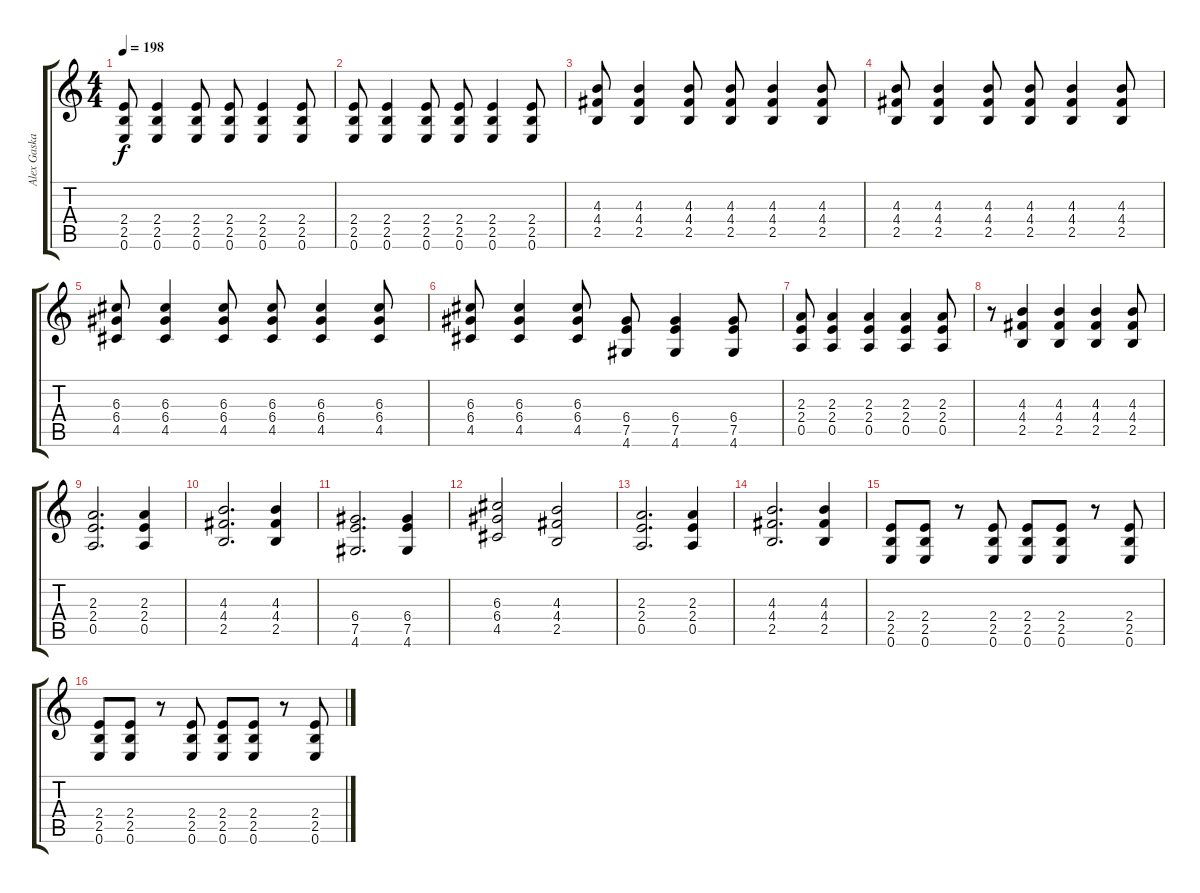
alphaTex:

\track ("Alex Gaskarth (Rhythm Guitar)" "Alex Gaska") {instrument distortionguitar}
\staff {score tabs}
\tuning (E4 B3 G3 D3 A2 E2) {hide}
\ts (4 4)
\tempo 198
\clef g2
\ks c
(2.4 2.5 0.6).8{dy f} (2.4 2.5 0.6).4 (2.4 2.5 0.6).8 (2.4 2.5 0.6).8 (2.4 2.5 0.6).4 (2.4 2.5 0.6).8 |
(2.4 2.5 0.6).8 (2.4 2.5 0.6).4 (2.4 2.5 0.6).8 (2.4 2.5 0.6).8 (2.4 2.5 0.6).4 (2.4 2.5 0.6).8 |
(4.3 4.4 2.5).8 (4.3 4.4 2.5).4 (4.3 4.4 2.5).8 (4.3 4.4 2.5).8 (4.3 4.4 2.5).4 (4.3 4.4 2.5).8 |
(4.3 4.4 2.5).8 (4.3 4.4 2.5).4 (4.3 4.4 2.5).8 (4.3 4.4 2.5).8 (4.3 4.4 2.5).4 (4.3 4.4 2.5).8 |
(6.3 6.4 4.5).8 (6.3 6.4 4.5).4 (6.3 6.4 4.5).8 (6.3 6.4 4.5).8 (6.3 6.4 4.5).4 (6.3 6.4 4.5).8 |
(6.3 6.4 4.5).8 (6.3 6.4 4.5).4 (6.3 6.4 4.5).8 (6.4 7.5 4.6).8 (6.4 7.5 4.6).4 (6.4 7.5 4.6).8 |
(2.3 2.4 0.5).8 (2.3 2.4 0.5).4 (2.3 2.4 0.5).4 (2.3 2.4 0.5).4 (2.3 2.4 0.5).8 |
r.8 (4.3 4.4 2.5).4 (4.3 4.4 2.5).4 (4.3 4.4 2.5).4 (4.3 4.4 2.5).8 |
(2.3 2.4 0.5).2{d} (2.3 2.4 0.5).4 |
(4.3 4.4 2.5).2{d} (4.3 4.4 2.5).4 |
(6.4 7.5 4.6).2{d} (6.4 7.5 4.6).4 |
(6.3 6.4 4.5).2 (4.3 4.4 2.5).2 |
(2.3 2.4 0.5).2{d} (2.3 2.4 0.5).4 |
(4.3 4.4 2.5).2{d} (4.3 4.4 2.5).4 |
(2.4 2.5 0.6).8 (2.4 2.5 0.6).8 r.8 (2.4 2.5 0.6).8 (2.4 2.5 0.6).8 (2.4 2.5 0.6).8 r.8 (2.4 2.5 0.6).8 |
(2.4 2.5 0.6).8 (2.4 2.5 0.6).8 r.8 (2.4 2.5 0.6).8 (2.4 2.5 0.6).8 (2.4 2.5 0.6).8 r.8 (2.4 2.5 0.6).8
